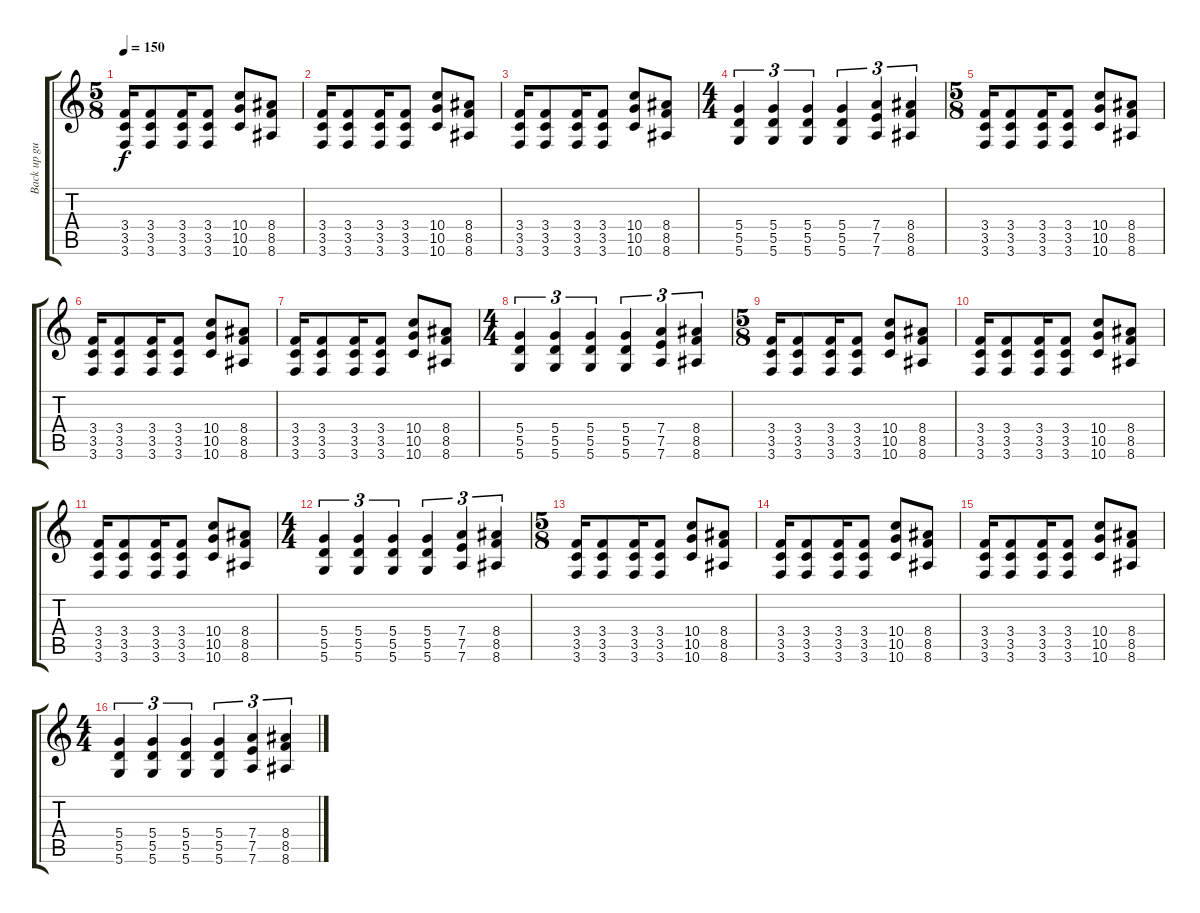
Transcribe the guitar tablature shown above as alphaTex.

\track ("Back up guitar" "Back up gu") {instrument distortionguitar}
\staff {score tabs}
\tuning (E4 B3 G3 D3 A2 D2) {hide}
\ts (5 8)
\tempo 150
\clef g2
\ks c
(3.4 3.5 3.6).16{dy f} (3.4 3.5 3.6).8 (3.4 3.5 3.6).16 (3.4 3.5 3.6).8 (10.4 10.5 10.6).8 (8.4 8.5 8.6).8 |
(3.4 3.5 3.6).16 (3.4 3.5 3.6).8 (3.4 3.5 3.6).16 (3.4 3.5 3.6).8 (10.4 10.5 10.6).8 (8.4 8.5 8.6).8 |
(3.4 3.5 3.6).16 (3.4 3.5 3.6).8 (3.4 3.5 3.6).16 (3.4 3.5 3.6).8 (10.4 10.5 10.6).8 (8.4 8.5 8.6).8 |
\ts (4 4)
(5.4 5.5 5.6).4{tu (3 2)} (5.4 5.5 5.6).4{tu (3 2)} (5.4 5.5 5.6).4{tu (3 2)} (5.4 5.5 5.6).4{tu (3 2)} (7.4 7.5 7.6).4{tu (3 2)} (8.4 8.5 8.6).4{tu (3 2)} |
\ts (5 8)
(3.4 3.5 3.6).16 (3.4 3.5 3.6).8 (3.4 3.5 3.6).16 (3.4 3.5 3.6).8 (10.4 10.5 10.6).8 (8.4 8.5 8.6).8 |
(3.4 3.5 3.6).16 (3.4 3.5 3.6).8 (3.4 3.5 3.6).16 (3.4 3.5 3.6).8 (10.4 10.5 10.6).8 (8.4 8.5 8.6).8 |
(3.4 3.5 3.6).16 (3.4 3.5 3.6).8 (3.4 3.5 3.6).16 (3.4 3.5 3.6).8 (10.4 10.5 10.6).8 (8.4 8.5 8.6).8 |
\ts (4 4)
(5.4 5.5 5.6).4{tu (3 2)} (5.4 5.5 5.6).4{tu (3 2)} (5.4 5.5 5.6).4{tu (3 2)} (5.4 5.5 5.6).4{tu (3 2)} (7.4 7.5 7.6).4{tu (3 2)} (8.4 8.5 8.6).4{tu (3 2)} |
\ts (5 8)
(3.4 3.5 3.6).16 (3.4 3.5 3.6).8 (3.4 3.5 3.6).16 (3.4 3.5 3.6).8 (10.4 10.5 10.6).8 (8.4 8.5 8.6).8 |
(3.4 3.5 3.6).16 (3.4 3.5 3.6).8 (3.4 3.5 3.6).16 (3.4 3.5 3.6).8 (10.4 10.5 10.6).8 (8.4 8.5 8.6).8 |
(3.4 3.5 3.6).16 (3.4 3.5 3.6).8 (3.4 3.5 3.6).16 (3.4 3.5 3.6).8 (10.4 10.5 10.6).8 (8.4 8.5 8.6).8 |
\ts (4 4)
(5.4 5.5 5.6).4{tu (3 2)} (5.4 5.5 5.6).4{tu (3 2)} (5.4 5.5 5.6).4{tu (3 2)} (5.4 5.5 5.6).4{tu (3 2)} (7.4 7.5 7.6).4{tu (3 2)} (8.4 8.5 8.6).4{tu (3 2)} |
\ts (5 8)
(3.4 3.5 3.6).16 (3.4 3.5 3.6).8 (3.4 3.5 3.6).16 (3.4 3.5 3.6).8 (10.4 10.5 10.6).8 (8.4 8.5 8.6).8 |
(3.4 3.5 3.6).16 (3.4 3.5 3.6).8 (3.4 3.5 3.6).16 (3.4 3.5 3.6).8 (10.4 10.5 10.6).8 (8.4 8.5 8.6).8 |
(3.4 3.5 3.6).16 (3.4 3.5 3.6).8 (3.4 3.5 3.6).16 (3.4 3.5 3.6).8 (10.4 10.5 10.6).8 (8.4 8.5 8.6).8 |
\ts (4 4)
(5.4 5.5 5.6).4{tu (3 2)} (5.4 5.5 5.6).4{tu (3 2)} (5.4 5.5 5.6).4{tu (3 2)} (5.4 5.5 5.6).4{tu (3 2)} (7.4 7.5 7.6).4{tu (3 2)} (8.4 8.5 8.6).4{tu (3 2)}
